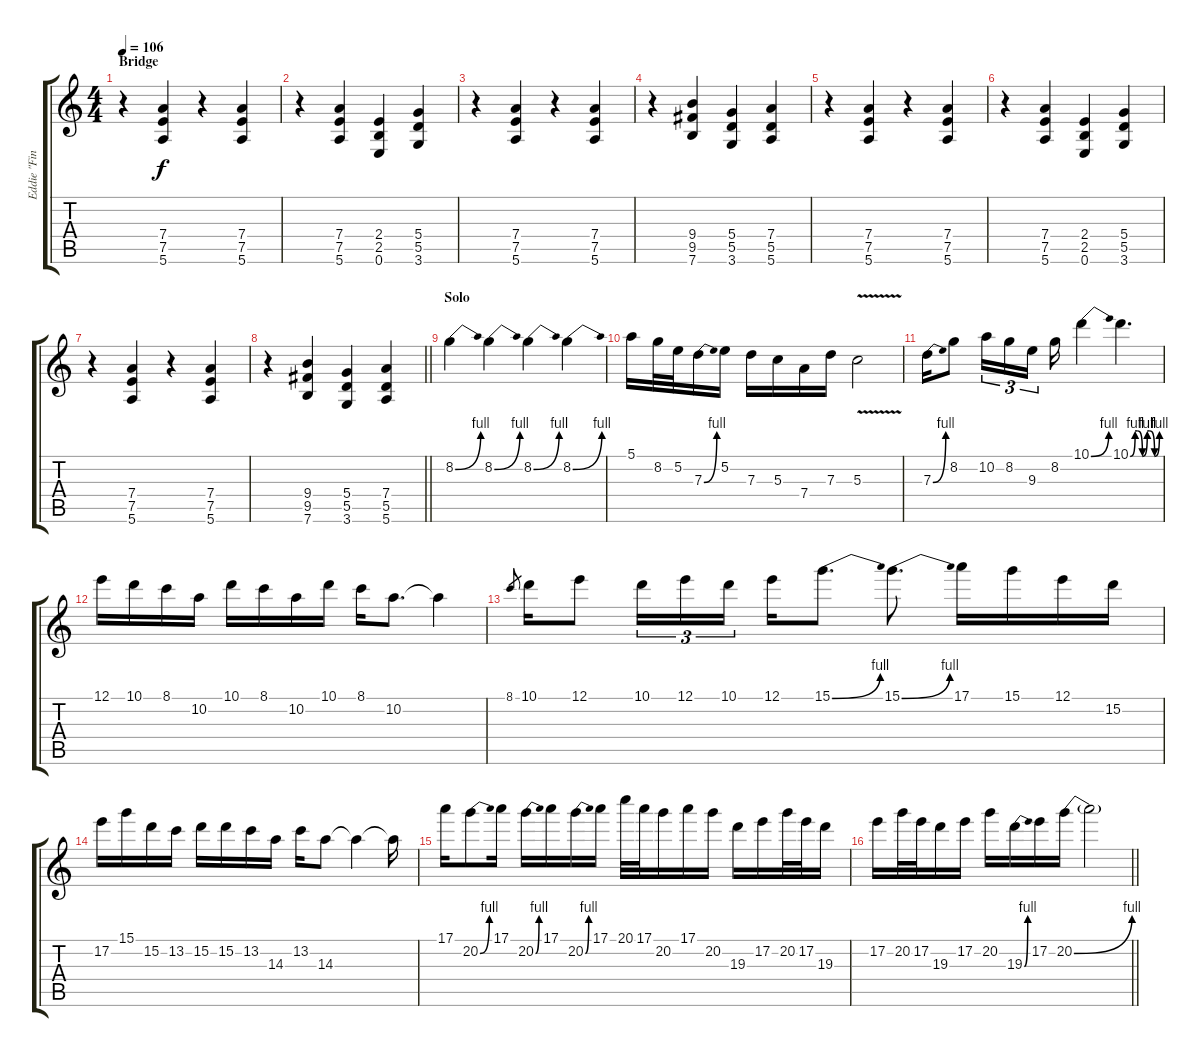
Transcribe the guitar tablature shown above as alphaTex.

\track ("Eddie \"Fingers\" Ojeda" "Eddie \"Fin") {instrument distortionguitar}
\staff {score tabs}
\tuning (E4 B3 G3 D3 A2 E2) {hide}
\ts (4 4)
\section ("" "Bridge")
\tempo 106
\clef g2
\ks c
r.4{dy f} (7.4 7.5 5.6).4 r.4 (7.4 7.5 5.6).4 |
r.4 (7.4 7.5 5.6).4 (2.4 2.5 0.6).4 (5.4 5.5 3.6).4 |
r.4 (7.4 7.5 5.6).4 r.4 (7.4 7.5 5.6).4 |
r.4 (9.4 9.5 7.6).4 (5.4 5.5 3.6).4 (7.4 5.5 5.6).4 |
r.4 (7.4 7.5 5.6).4 r.4 (7.4 7.5 5.6).4 |
r.4 (7.4 7.5 5.6).4 (2.4 2.5 0.6).4 (5.4 5.5 3.6).4 |
r.4 (7.4 7.5 5.6).4 r.4 (7.4 7.5 5.6).4 |
\barLineRight lightlight
r.4 (9.4 9.5 7.6).4 (5.4 5.5 3.6).4 (7.4 5.5 5.6).4 |
\section ("" "Solo")
8.2{be (bend 0 0 60 4)}.4 8.2{be (bend 0 0 60 4)}.4 8.2{be (bend 0 0 60 4)}.4 8.2{be (bend 0 0 60 4)}.4 |
5.1.16 8.2.32 5.2.32 7.3{be (bend 0 0 60 4)}.16 5.2.16 7.3.16 5.3.16 7.4.16 7.3.16 5.3{v}.2 |
7.3{be (bend 0 0 60 4)}.16 8.2.8 10.2.16{tu (3 2)} 8.2.16{tu (3 2)} 9.3.16{tu (3 2)} 8.2.16 10.1{be (bend 0 0 60 4)}.4 10.1{be (custom 0 0 10 4 15 4 25 0 35 4 40 4 50 0 60 4)}.4{d} |
12.1.16 10.1.16 8.1.16 10.2.16 10.1.16 8.1.16 10.2.16 10.1.16 8.1.16 10.2.8{d} 10.2{t}.4 |
8.1.8{gr} 10.1.16 12.1.8 10.1.16{tu (3 2)} 12.1.16{tu (3 2)} 10.1.16{tu (3 2) beam splitsecondary} 12.1.16 15.1{be (bend 0 0 60 4)}.8{d} 15.1{be (bend 0 0 60 4)}.8{d} 17.1.16 15.1.16 12.1.16 15.2.16 |
17.2.16 15.1.16 15.2.16 13.2.16 15.2.16 15.2.16 13.2.16 14.3.16 13.2.16 14.3.8 14.3{t}.4 14.3{t}.16 |
17.1.16 20.2{be (bend 0 0 60 4)}.8 17.1.16 20.2{be (bend 0 0 60 4)}.16 17.1.16 20.2{be (bend 0 0 60 4)}.16 17.1.16 20.1.32 17.1.32 20.2.16 17.1.16 20.2.16 19.3.16 17.2.16 20.2.32 17.2.32 19.3.16 |
\barLineRight lightlight
17.2.16 20.2.32 17.2.32 19.3.16 17.2.16 20.2.16 19.3{be (bend 0 0 60 4)}.16 17.2.16 20.2{be (bend 0 0 60 4)}.16 20.2{t}.2
